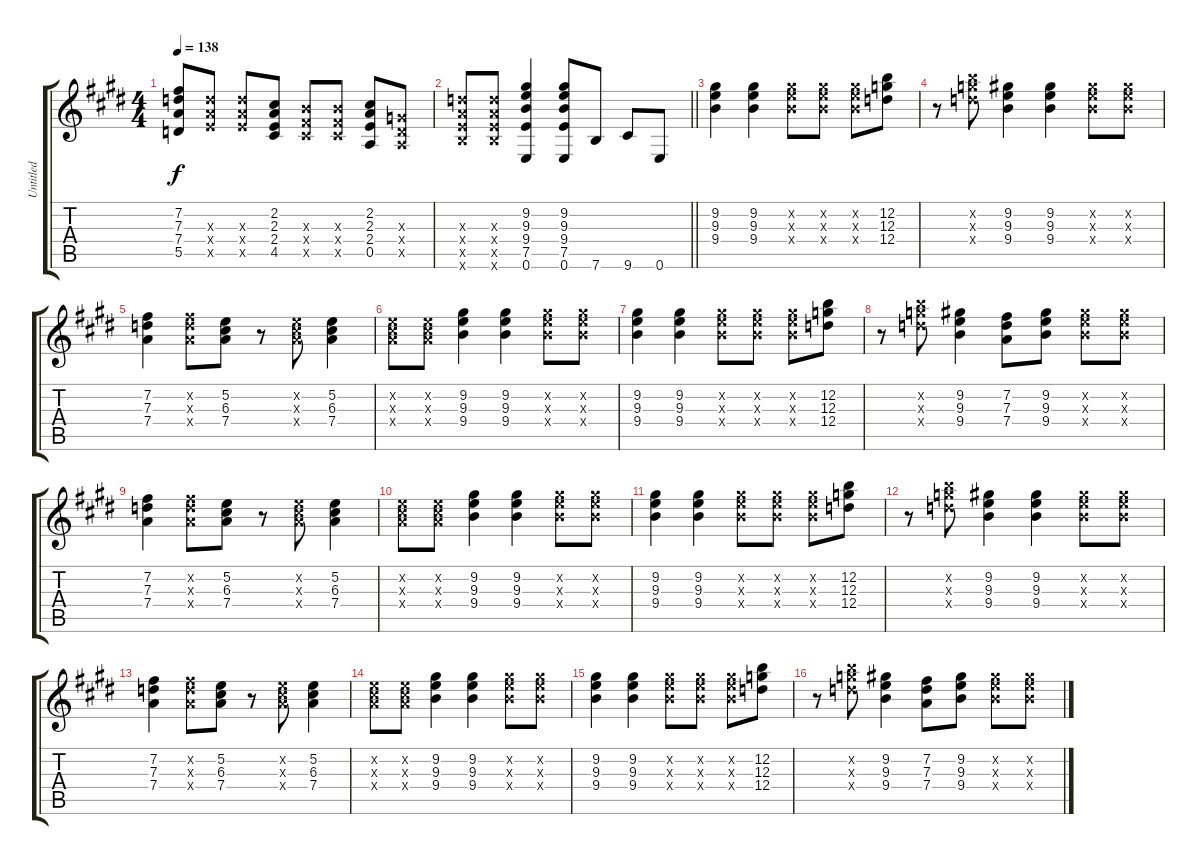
\track ("Untitled" "Untitled") {instrument overdrivenguitar}
\staff {score tabs}
\tuning (E4 B3 G3 D3 A2 E2) {hide}
\ts (4 4)
\tempo 138
\clef g2
\ks c#minor
(7.2 7.3 7.4 5.5).8{dy f} (7.3{x} 7.4{x} 7.5{x}).8 (7.3{x} 7.4{x} 7.5{x}).8 (2.2 2.3 2.4 4.5).8 (4.3{x} 4.4{x} 4.5{x}).8 (4.3{x} 4.4{x} 4.5{x}).8 (2.2 2.3 2.4 0.5).8 (0.3{x} 0.4{x} 0.5{x}).8 |
\barLineRight lightlight
(7.3{x} 7.4{x} 7.5{x} 7.6{x}).8 (7.3{x} 7.4{x} 7.5{x} 7.6{x}).8 (9.2 9.3 9.4 7.5 0.6).4 (9.2 9.3 9.4 7.5 0.6).8 7.6.8 9.6.8 0.6.8 |
\ks e
(9.2 9.3 9.4).4 (9.2 9.3 9.4).4 (9.2{x} 9.3{x} 9.4{x}).8 (9.2{x} 9.3{x} 9.4{x}).8 (9.2{x} 9.3{x} 9.4{x}).8 (12.2 12.3 12.4).8 |
\ks c#minor
r.8 (12.2{x} 12.3{x} 12.4{x}).8 (9.2 9.3 9.4).4 (9.2 9.3 9.4).4 (9.2{x} 9.3{x} 9.4{x}).8 (9.2{x} 9.3{x} 9.4{x}).8 |
(7.2 7.3 7.4).4 (7.2{x} 7.3{x} 7.4{x}).8 (5.2 6.3 7.4).8 r.8 (5.2{x} 6.3{x} 7.4{x}).8 (5.2 6.3 7.4).4 |
\ks e
(5.2{x} 6.3{x} 7.4{x}).8 (5.2{x} 6.3{x} 7.4{x}).8 (9.2 9.3 9.4).4 (9.2 9.3 9.4).4 (9.2{x} 9.3{x} 9.4{x}).8 (9.2{x} 9.3{x} 9.4{x}).8 |
\ks c#minor
(9.2 9.3 9.4).4 (9.2 9.3 9.4).4 (9.2{x} 9.3{x} 9.4{x}).8 (9.2{x} 9.3{x} 9.4{x}).8 (9.2{x} 9.3{x} 9.4{x}).8 (12.2 12.3 12.4).8 |
r.8 (12.2{x} 12.3{x} 12.4{x}).8 (9.2 9.3 9.4).4 (7.2 7.3 7.4).8 (9.2 9.3 9.4).8 (9.2{x} 9.3{x} 9.4{x}).8 (9.2{x} 9.3{x} 9.4{x}).8 |
(7.2 7.3 7.4).4 (7.2{x} 7.3{x} 7.4{x}).8 (5.2 6.3 7.4).8 r.8 (5.2{x} 6.3{x} 7.4{x}).8 (5.2 6.3 7.4).4 |
\ks e
(5.2{x} 6.3{x} 7.4{x}).8 (5.2{x} 6.3{x} 7.4{x}).8 (9.2 9.3 9.4).4 (9.2 9.3 9.4).4 (9.2{x} 9.3{x} 9.4{x}).8 (9.2{x} 9.3{x} 9.4{x}).8 |
\ks c#minor
(9.2 9.3 9.4).4 (9.2 9.3 9.4).4 (9.2{x} 9.3{x} 9.4{x}).8 (9.2{x} 9.3{x} 9.4{x}).8 (9.2{x} 9.3{x} 9.4{x}).8 (12.2 12.3 12.4).8 |
r.8 (12.2{x} 12.3{x} 12.4{x}).8 (9.2 9.3 9.4).4 (9.2 9.3 9.4).4 (9.2{x} 9.3{x} 9.4{x}).8 (9.2{x} 9.3{x} 9.4{x}).8 |
(7.2 7.3 7.4).4 (7.2{x} 7.3{x} 7.4{x}).8 (5.2 6.3 7.4).8 r.8 (5.2{x} 6.3{x} 7.4{x}).8 (5.2 6.3 7.4).4 |
\ks e
(5.2{x} 6.3{x} 7.4{x}).8 (5.2{x} 6.3{x} 7.4{x}).8 (9.2 9.3 9.4).4 (9.2 9.3 9.4).4 (9.2{x} 9.3{x} 9.4{x}).8 (9.2{x} 9.3{x} 9.4{x}).8 |
\ks c#minor
(9.2 9.3 9.4).4 (9.2 9.3 9.4).4 (9.2{x} 9.3{x} 9.4{x}).8 (9.2{x} 9.3{x} 9.4{x}).8 (9.2{x} 9.3{x} 9.4{x}).8 (12.2 12.3 12.4).8 |
r.8 (12.2{x} 12.3{x} 12.4{x}).8 (9.2 9.3 9.4).4 (7.2 7.3 7.4).8 (9.2 9.3 9.4).8 (9.2{x} 9.3{x} 9.4{x}).8 (9.2{x} 9.3{x} 9.4{x}).8
